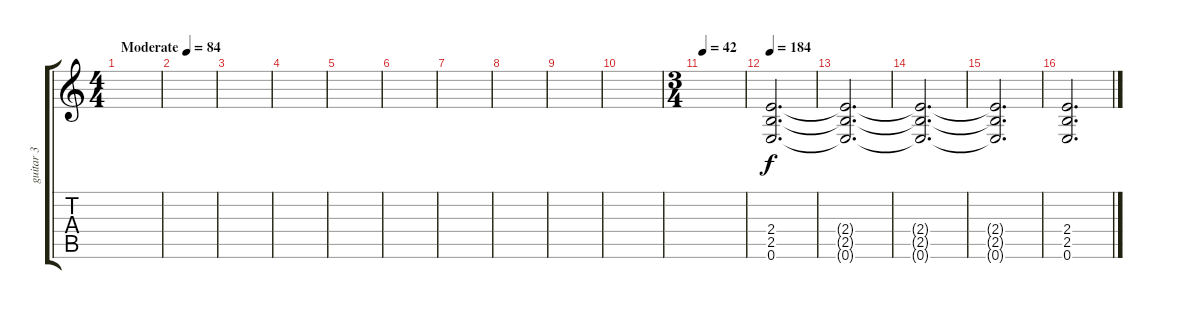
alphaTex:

\track ("guitar 3" "guitar 3") {instrument overdrivenguitar}
\staff {score tabs}
\tuning (E4 B3 G3 D3 A2 E2) {hide}
\ts (4 4)
\tempo (84 "Moderate")
\clef g2
\ks c
|
|
|
|
|
|
|
|
|
|
\ts (3 4)
\tempo 42
|
\tempo 184
(2.4 2.5 0.6).2{d} |
(2.4{t} 2.5{t} 0.6{t}).2{d} |
(2.4{t} 2.5{t} 0.6{t}).2{d} |
(2.4{t} 2.5{t} 0.6{t}).2{d} |
(2.4 2.5 0.6).2{d}
